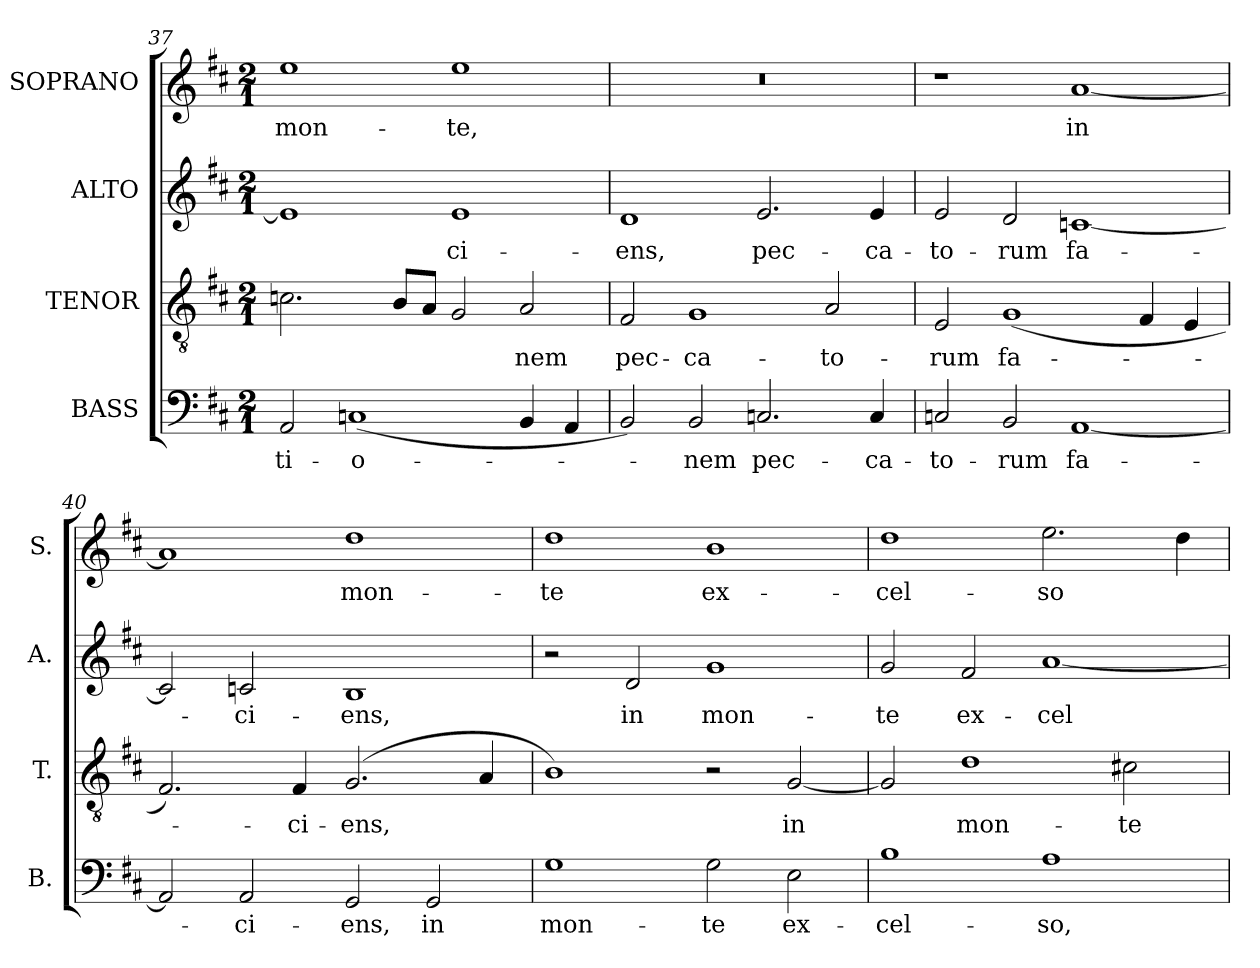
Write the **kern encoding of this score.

**kern	**text	**kern	**text	**kern	**text	**kern	**text
*part4	*part4	*part3	*part3	*part2	*part2	*part1	*part1
*staff4	*staff4	*staff3	*staff3	*staff2	*staff2	*staff1	*staff1
*I"BASS	*	*I"TENOR	*	*I"ALTO	*	*I"SOPRANO	*
*I'B.	*	*I'T.	*	*I'A.	*	*I'S.	*
*clefF4	*	*clefGv2	*	*clefG2	*	*clefG2	*
*	*	*ITrd7c12	*	*	*	*	*
*k[f#c#]	*	*k[f#c#]	*	*k[f#c#]	*	*k[f#c#]	*
*D:	*	*D:	*	*D:	*	*D:	*
*M2/1	*	*M2/1	*	*M2/1	*	*M2/1	*
=37	=37	=37	=37	=37	=37	=37	=37
!	!LO:LY:b:color=#000000	!	!	!	!	!	!
!	!	!	!	!	!	!	!LO:LY:b:color=#000000
2AAi/	-ti-	2.Cni\	.	1ei]	.	1eei	mon-
!	!LO:LY:b:color=#000000	!	!	!	!	!	!
(1Cni	-o-	.	.	.	.	.	.
.	.	8BBi/L	.	.	.	.	.
.	.	8AAi/J	.	.	.	.	.
!	!	!	!	!	!LO:LY:b:color=#000000	!	!
!	!	!	!	!	!	!	!LO:LY:b:color=#000000
.	.	2GGi/	.	1ei	-ci-	1eei	-te,
!	!	!	!LO:LY:b:color=#000000	!	!	!	!
4BBi/	.	2AAi/	-nem	.	.	.	.
4AAi/	.	.	.	.	.	.	.
=38	=38	=38	=38	=38	=38	=38	=38
!	!	!	!LO:LY:b:color=#000000	!	!	!	!
!	!	!	!	!	!LO:LY:b:color=#000000	!LO:N:vis=1	!
2BBi/)	.	2FF#i/	pec-	1di	-ens,	0r	.
!	!LO:LY:b:color=#000000	!	!	!	!	!	!
!	!	!	!LO:LY:b:color=#000000	!	!	!	!
2BBi/	-nem	1GGi	-ca-	.	.	.	.
!	!LO:LY:b:color=#000000	!	!	!	!	!	!
!	!	!	!	!	!LO:LY:b:color=#000000	!	!
2.Cni/	pec-	.	.	2.ei/	pec-	.	.
!	!	!	!LO:LY:b:color=#000000	!	!	!	!
.	.	2AAi/	-to-	.	.	.	.
!	!LO:LY:b:color=#000000	!	!	!	!	!	!
!	!	!	!	!	!LO:LY:b:color=#000000	!	!
4Ci/	-ca-	.	.	4ei/	-ca-	.	.
=39	=39	=39	=39	=39	=39	=39	=39
!	!LO:LY:b:color=#000000	!	!	!	!	!	!
!	!	!	!LO:LY:b:color=#000000	!	!	!	!
!	!	!	!	!	!LO:LY:b:color=#000000	!	!
2Cni/	-to-	2EEi/	-rum	2ei/	-to-	1r	.
!	!LO:LY:b:color=#000000	!	!	!	!	!	!
!	!	!	!LO:LY:b:color=#000000	!	!	!	!
!	!	!	!	!	!LO:LY:b:color=#000000	!	!
2BBi/	-rum	(1GGi	fa-	2di/	-rum	.	.
!	!LO:LY:b:color=#000000	!	!	!	!	!	!
!	!	!	!	!	!LO:LY:b:color=#000000	!	!
!	!	!	!	!	!	!	!LO:LY:b:color=#000000
[1AAi	fa-	.	.	[1cni	fa-	[1ai	in
.	.	4FF#i/	.	.	.	.	.
.	.	4EEi/	.	.	.	.	.
=40	=40	=40	=40	=40	=40	=40	=40
2AAi/]	.	2.FF#i/)	.	2ci/]	.	1ai]	.
!	!LO:LY:b:color=#000000	!	!	!	!	!	!
!	!	!	!	!	!LO:LY:b:color=#000000	!	!
2AAi/	-ci-	.	.	2cni/	-ci-	.	.
!	!	!	!LO:LY:b:color=#000000	!	!	!	!
.	.	4FF#i/	-ci-	.	.	.	.
!	!LO:LY:b:color=#000000	!	!	!	!	!	!
!	!	!	!LO:LY:b:color=#000000	!	!	!	!
!	!	!	!	!	!LO:LY:b:color=#000000	!	!
!	!	!	!	!	!	!	!LO:LY:b:color=#000000
2GGi/	-ens,	(2.GGi/	-ens,	1Bi	-ens,	1ddi	mon-
!	!LO:LY:b:color=#000000	!	!	!	!	!	!
2GGi/	in	.	.	.	.	.	.
.	.	4AAi/	.	.	.	.	.
!!LO:LB:g=z
=41	=41	=41	=41	=41	=41	=41	=41
!	!LO:LY:b:color=#000000	!	!	!	!	!	!
!	!	!	!	!	!	!	!LO:LY:b:color=#000000
1Gi	mon-	1BBi)	.	2r	.	1ddi	-te
!	!	!	!	!	!LO:LY:b:color=#000000	!	!
.	.	.	.	2di/	in	.	.
!	!LO:LY:b:color=#000000	!	!	!	!	!	!
!	!	!	!	!	!LO:LY:b:color=#000000	!	!
!	!	!	!	!	!	!	!LO:LY:b:color=#000000
2Gi\	-te	2r	.	1gi	mon-	1bi	ex-
!	!LO:LY:b:color=#000000	!	!	!	!	!	!
!	!	!	!LO:LY:b:color=#000000	!	!	!	!
2Ei\	ex-	[2GGi/	in	.	.	.	.
=42	=42	=42	=42	=42	=42	=42	=42
!	!LO:LY:b:color=#000000	!	!	!	!	!	!
!	!	!	!	!	!LO:LY:b:color=#000000	!	!
!	!	!	!	!	!	!	!LO:LY:b:color=#000000
1Bi	-cel-	2GGi/]	.	2gi/	-te	1ddi	-cel-
!	!	!	!LO:LY:b:color=#000000	!	!	!	!
!	!	!	!	!	!LO:LY:b:color=#000000	!	!
.	.	1Di	mon-	2f#i/	ex-	.	.
!	!LO:LY:b:color=#000000	!	!	!	!	!	!
!	!	!	!	!	!LO:LY:b:color=#000000	!	!
!	!	!	!	!	!	!	!LO:LY:b:color=#000000
1Ai	-so,	.	.	[1ai	-cel-	2.eei\	-so
!	!	!	!LO:LY:b:color=#000000	!	!	!	!
.	.	2C#Xi\	-te	.	.	.	.
.	.	.	.	.	.	4ddi\	.
=	=	=	=	=	=	=	=
*-	*-	*-	*-	*-	*-	*-	*-
